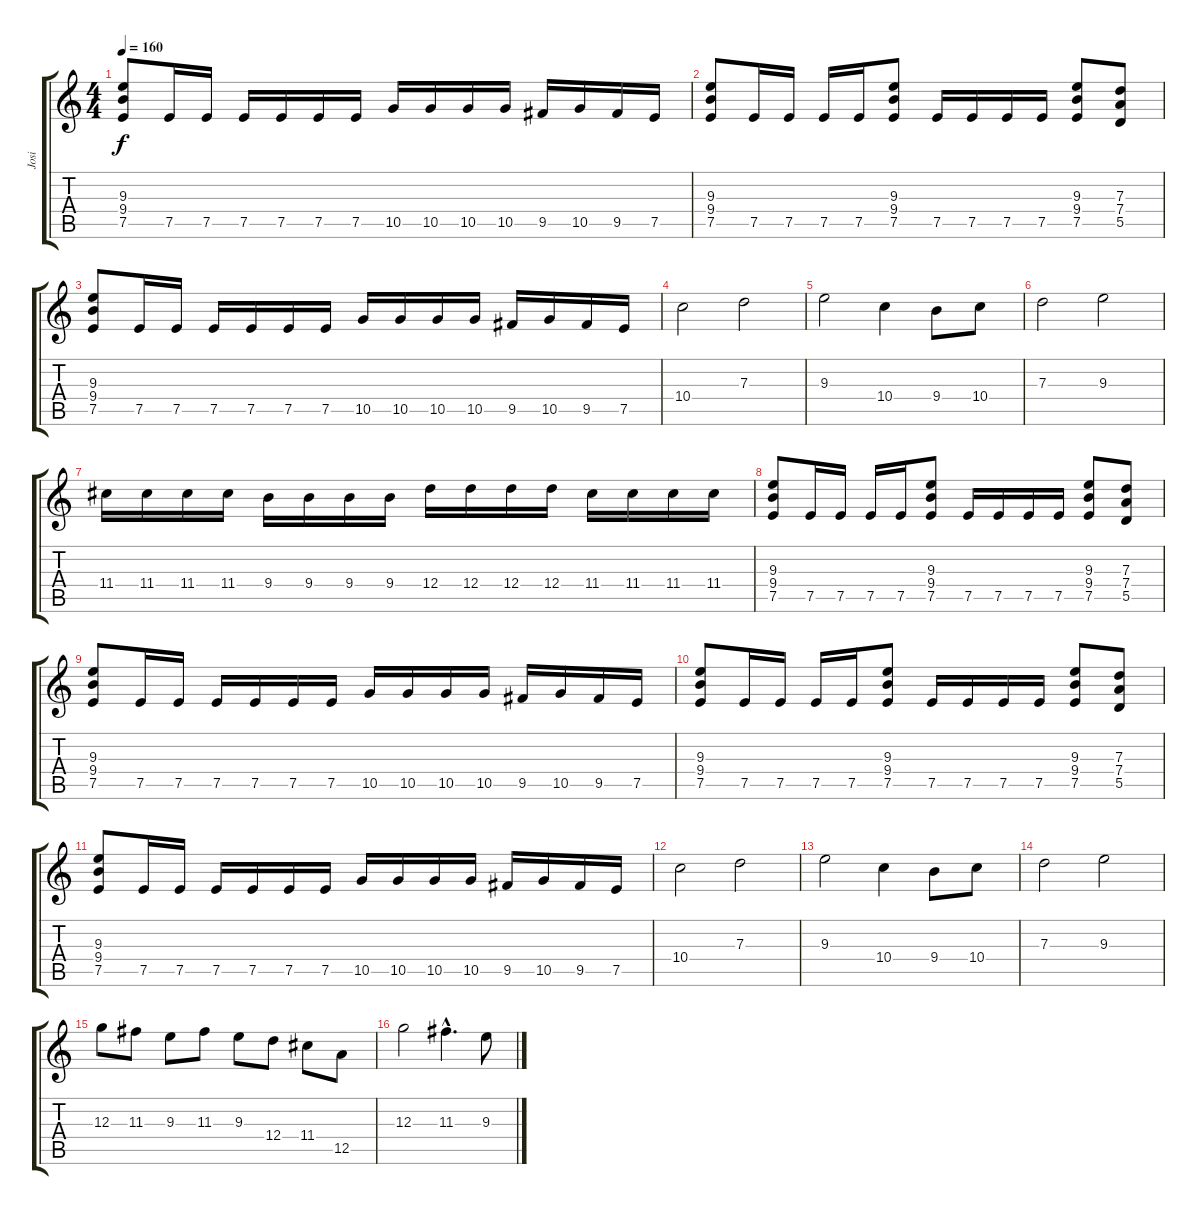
\track ("Josi" "Josi") {instrument overdrivenguitar}
\staff {score tabs}
\tuning (E4 B3 G3 D3 A2 E2) {hide}
\ts (4 4)
\tempo 160
\clef g2
\ks c
(9.3 9.4 7.5).8{dy f} 7.5.16 7.5.16 7.5.16 7.5.16 7.5.16 7.5.16 10.5.16 10.5.16 10.5.16 10.5.16 9.5.16 10.5.16 9.5.16 7.5.16 |
(9.3 9.4 7.5).8 7.5.16 7.5.16 7.5.16 7.5.16 (9.3 9.4 7.5).8 7.5.16 7.5.16 7.5.16 7.5.16 (9.3 9.4 7.5).8 (7.3 7.4 5.5).8 |
(9.3 9.4 7.5).8 7.5.16 7.5.16 7.5.16 7.5.16 7.5.16 7.5.16 10.5.16 10.5.16 10.5.16 10.5.16 9.5.16 10.5.16 9.5.16 7.5.16 |
10.4.2 7.3.2 |
9.3.2 10.4.4 9.4.8 10.4.8 |
7.3.2 9.3.2 |
11.4.16 11.4.16 11.4.16 11.4.16 9.4.16 9.4.16 9.4.16 9.4.16 12.4.16 12.4.16 12.4.16 12.4.16 11.4.16 11.4.16 11.4.16 11.4.16 |
(9.3 9.4 7.5).8 7.5.16 7.5.16 7.5.16 7.5.16 (9.3 9.4 7.5).8 7.5.16 7.5.16 7.5.16 7.5.16 (9.3 9.4 7.5).8 (7.3 7.4 5.5).8 |
(9.3 9.4 7.5).8 7.5.16 7.5.16 7.5.16 7.5.16 7.5.16 7.5.16 10.5.16 10.5.16 10.5.16 10.5.16 9.5.16 10.5.16 9.5.16 7.5.16 |
(9.3 9.4 7.5).8 7.5.16 7.5.16 7.5.16 7.5.16 (9.3 9.4 7.5).8 7.5.16 7.5.16 7.5.16 7.5.16 (9.3 9.4 7.5).8 (7.3 7.4 5.5).8 |
(9.3 9.4 7.5).8 7.5.16 7.5.16 7.5.16 7.5.16 7.5.16 7.5.16 10.5.16 10.5.16 10.5.16 10.5.16 9.5.16 10.5.16 9.5.16 7.5.16 |
10.4.2 7.3.2 |
9.3.2 10.4.4 9.4.8 10.4.8 |
7.3.2 9.3.2 |
12.3.8 11.3.8 9.3.8 11.3.8 9.3.8 12.4.8 11.4.8 12.5.8 |
12.3.2 11.3{hac}.4{d} 9.3.8
